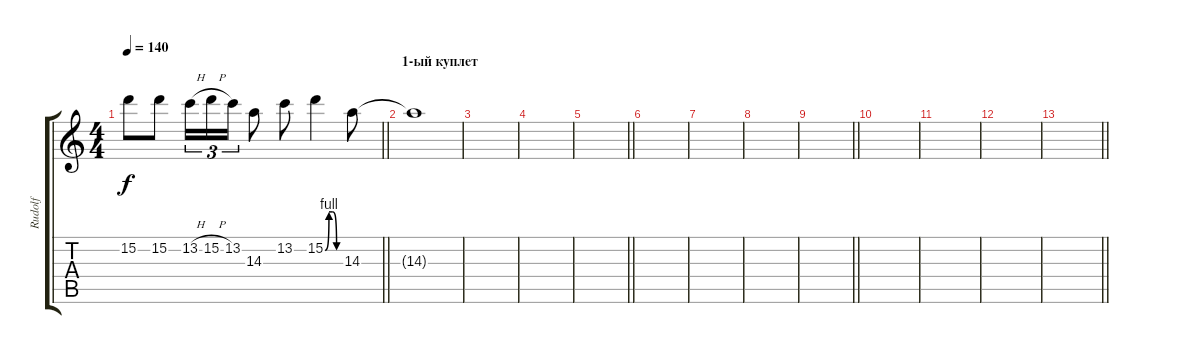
\track ("Rudolf" "Rudolf") {instrument overdrivenguitar}
\staff {score tabs}
\tuning (E4 B3 G3 D3 A2 E2) {hide}
\ts (4 4)
\tempo 140
\clef g2
\barLineRight lightlight
\ks c
15.2{t}.8{dy f} 15.2.8 13.2{h}.16{tu (3 2)} 15.2{h}.16{tu (3 2)} 13.2.16{tu (3 2)} 14.3.8 13.2.8 15.2{be (custom 0 0 15 4 30 4 45 0 48 0 60 0)}.4 14.3.8 |
\section ("" "1-ый куплет")
14.3{t}.1 |
|
|
\barLineRight lightlight
|
|
|
|
\barLineRight lightlight
|
|
|
|
\barLineRight lightlight
